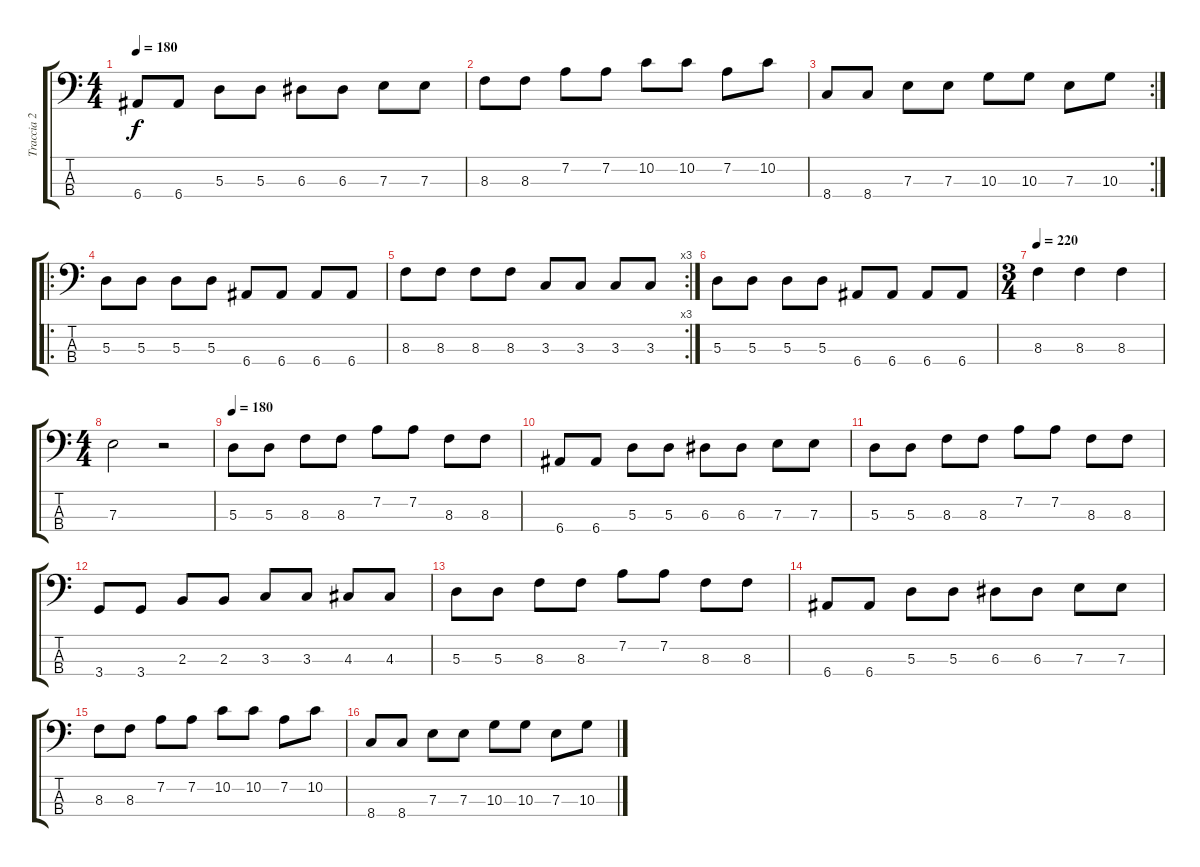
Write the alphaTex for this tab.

\track ("Traccia 2" "Traccia 2") {instrument electricbassfinger}
\staff {score tabs}
\tuning (G2 D2 A1 E1) {hide}
\ts (4 4)
\tempo 180
\clef f4
\ks c
6.4.8{dy f} 6.4.8 5.3.8 5.3.8 6.3.8 6.3.8 7.3.8 7.3.8 |
8.3.8 8.3.8 7.2.8 7.2.8 10.2.8 10.2.8 7.2.8 10.2.8 |
\rc 2
8.4.8 8.4.8 7.3.8 7.3.8 10.3.8 10.3.8 7.3.8 10.3.8 |
\ro
5.3.8 5.3.8 5.3.8 5.3.8 6.4.8 6.4.8 6.4.8 6.4.8 |
\rc 3
8.3.8 8.3.8 8.3.8 8.3.8 3.3.8 3.3.8 3.3.8 3.3.8 |
5.3.8 5.3.8 5.3.8 5.3.8 6.4.8 6.4.8 6.4.8 6.4.8 |
\ts (3 4)
\tempo 220
8.3.4 8.3.4 8.3.4 |
\ts (4 4)
7.3.2 r.2 |
\tempo 160
\tempo 180
5.3.8 5.3.8 8.3.8 8.3.8 7.2.8 7.2.8 8.3.8 8.3.8 |
6.4.8 6.4.8 5.3.8 5.3.8 6.3.8 6.3.8 7.3.8 7.3.8 |
5.3.8 5.3.8 8.3.8 8.3.8 7.2.8 7.2.8 8.3.8 8.3.8 |
3.4.8 3.4.8 2.3.8 2.3.8 3.3.8 3.3.8 4.3.8 4.3.8 |
5.3.8 5.3.8 8.3.8 8.3.8 7.2.8 7.2.8 8.3.8 8.3.8 |
6.4.8 6.4.8 5.3.8 5.3.8 6.3.8 6.3.8 7.3.8 7.3.8 |
8.3.8 8.3.8 7.2.8 7.2.8 10.2.8 10.2.8 7.2.8 10.2.8 |
8.4.8 8.4.8 7.3.8 7.3.8 10.3.8 10.3.8 7.3.8 10.3.8
